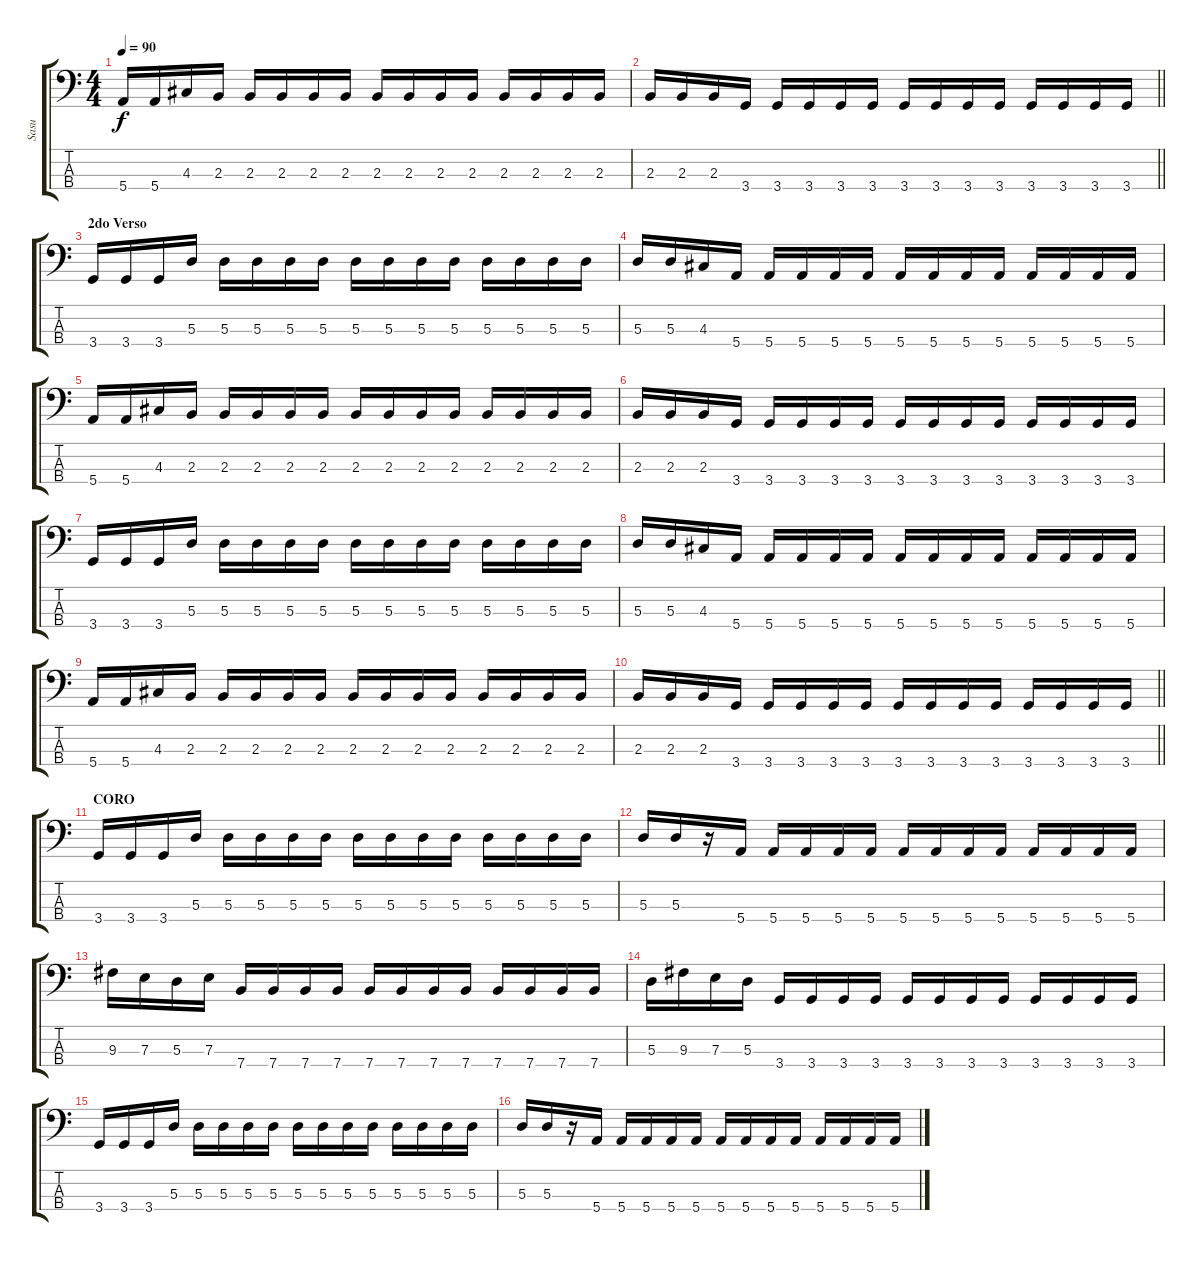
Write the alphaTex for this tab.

\track ("Sasu" "Sasu") {instrument electricbassfinger}
\staff {score tabs}
\tuning (G2 D2 A1 E1) {hide}
\ts (4 4)
\tempo 90
\clef f4
\ks c
5.4.16{dy f} 5.4.16 4.3.16 2.3.16 2.3.16 2.3.16 2.3.16 2.3.16 2.3.16 2.3.16 2.3.16 2.3.16 2.3.16 2.3.16 2.3.16 2.3.16 |
\barLineRight lightlight
2.3.16 2.3.16 2.3.16 3.4.16 3.4.16 3.4.16 3.4.16 3.4.16 3.4.16 3.4.16 3.4.16 3.4.16 3.4.16 3.4.16 3.4.16 3.4.16 |
\section ("" "2do Verso")
3.4.16 3.4.16 3.4.16 5.3.16 5.3.16 5.3.16 5.3.16 5.3.16 5.3.16 5.3.16 5.3.16 5.3.16 5.3.16 5.3.16 5.3.16 5.3.16 |
5.3.16 5.3.16 4.3.16 5.4.16 5.4.16 5.4.16 5.4.16 5.4.16 5.4.16 5.4.16 5.4.16 5.4.16 5.4.16 5.4.16 5.4.16 5.4.16 |
5.4.16 5.4.16 4.3.16 2.3.16 2.3.16 2.3.16 2.3.16 2.3.16 2.3.16 2.3.16 2.3.16 2.3.16 2.3.16 2.3.16 2.3.16 2.3.16 |
2.3.16 2.3.16 2.3.16 3.4.16 3.4.16 3.4.16 3.4.16 3.4.16 3.4.16 3.4.16 3.4.16 3.4.16 3.4.16 3.4.16 3.4.16 3.4.16 |
3.4.16 3.4.16 3.4.16 5.3.16 5.3.16 5.3.16 5.3.16 5.3.16 5.3.16 5.3.16 5.3.16 5.3.16 5.3.16 5.3.16 5.3.16 5.3.16 |
5.3.16 5.3.16 4.3.16 5.4.16 5.4.16 5.4.16 5.4.16 5.4.16 5.4.16 5.4.16 5.4.16 5.4.16 5.4.16 5.4.16 5.4.16 5.4.16 |
5.4.16 5.4.16 4.3.16 2.3.16 2.3.16 2.3.16 2.3.16 2.3.16 2.3.16 2.3.16 2.3.16 2.3.16 2.3.16 2.3.16 2.3.16 2.3.16 |
\barLineRight lightlight
2.3.16 2.3.16 2.3.16 3.4.16 3.4.16 3.4.16 3.4.16 3.4.16 3.4.16 3.4.16 3.4.16 3.4.16 3.4.16 3.4.16 3.4.16 3.4.16 |
\section ("" "CORO")
3.4.16 3.4.16 3.4.16 5.3.16 5.3.16 5.3.16 5.3.16 5.3.16 5.3.16 5.3.16 5.3.16 5.3.16 5.3.16 5.3.16 5.3.16 5.3.16 |
5.3.16 5.3.16 r.16 5.4.16 5.4.16 5.4.16 5.4.16 5.4.16 5.4.16 5.4.16 5.4.16 5.4.16 5.4.16 5.4.16 5.4.16 5.4.16 |
9.3.16 7.3.16 5.3.16 7.3.16 7.4.16 7.4.16 7.4.16 7.4.16 7.4.16 7.4.16 7.4.16 7.4.16 7.4.16 7.4.16 7.4.16 7.4.16 |
5.3.16 9.3.16 7.3.16 5.3.16 3.4.16 3.4.16 3.4.16 3.4.16 3.4.16 3.4.16 3.4.16 3.4.16 3.4.16 3.4.16 3.4.16 3.4.16 |
3.4.16 3.4.16 3.4.16 5.3.16 5.3.16 5.3.16 5.3.16 5.3.16 5.3.16 5.3.16 5.3.16 5.3.16 5.3.16 5.3.16 5.3.16 5.3.16 |
5.3.16 5.3.16 r.16 5.4.16 5.4.16 5.4.16 5.4.16 5.4.16 5.4.16 5.4.16 5.4.16 5.4.16 5.4.16 5.4.16 5.4.16 5.4.16
